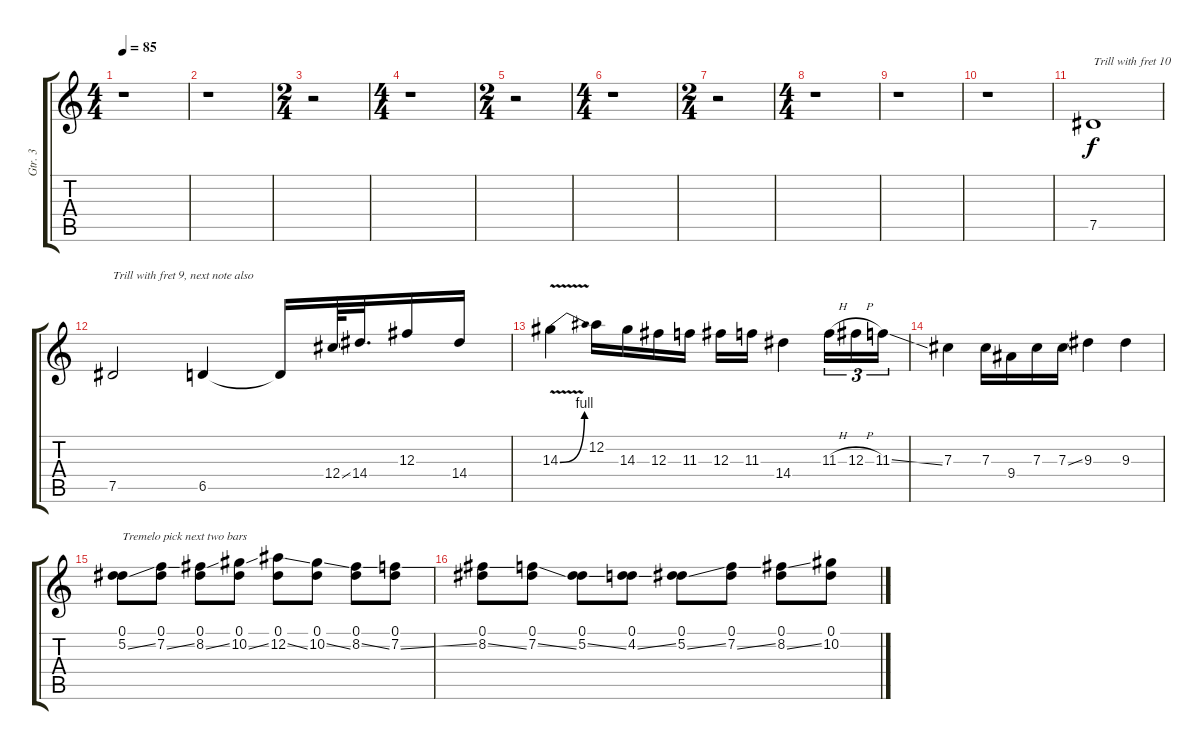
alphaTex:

\track ("Gtr. 3" "Gtr. 3") {instrument distortionguitar}
\staff {score tabs}
\tuning (Eb4 Bb3 Gb3 Db3 Ab2 Eb2) {hide}
\ts (4 4)
\tempo 85
\clef g2
\ks c
r.1{dy f} |
r.1 |
\ts (2 4)
r.2 |
\ts (4 4)
r.1 |
\ts (2 4)
r.2 |
\ts (4 4)
r.1 |
\ts (2 4)
r.2 |
\ts (4 4)
r.1 |
r.1 |
r.1 |
7.5.1{txt "Trill with fret 10"} |
7.5.2{txt "Trill with fret 9, next note also"} 6.5.4 6.5{t}.16 12.4{ss}.64 14.4.32{d} 12.3.16 14.4.16 |
14.3{be (bend 0 0 60 4) v}.4 12.2.16 14.3.16 12.3.16 11.3.16 12.3.16 11.3.16 14.4.4 11.3{h}.16{tu (3 2)} 12.3{h}.16{tu (3 2)} 11.3{ss}.16{tu (3 2)} |
7.3.4 7.3.16 9.4.16 7.3.16 7.3{ss}.16 9.3.4 9.3.4 |
(0.1 5.2{ss}).8{txt "Tremelo pick next two bars"} (0.1 7.2{ss}).8 (0.1 8.2{ss}).8 (0.1 10.2{ss}).8 (0.1 12.2{ss}).8 (0.1 10.2{ss}).8 (0.1 8.2{ss}).8 (0.1 7.2{ss}).8 |
(0.1 8.2{ss}).8 (0.1 7.2{ss}).8 (0.1 5.2{ss}).8 (0.1 4.2{ss}).8 (0.1 5.2{ss}).8 (0.1 7.2{ss}).8 (0.1 8.2{ss}).8 (0.1 10.2).8
